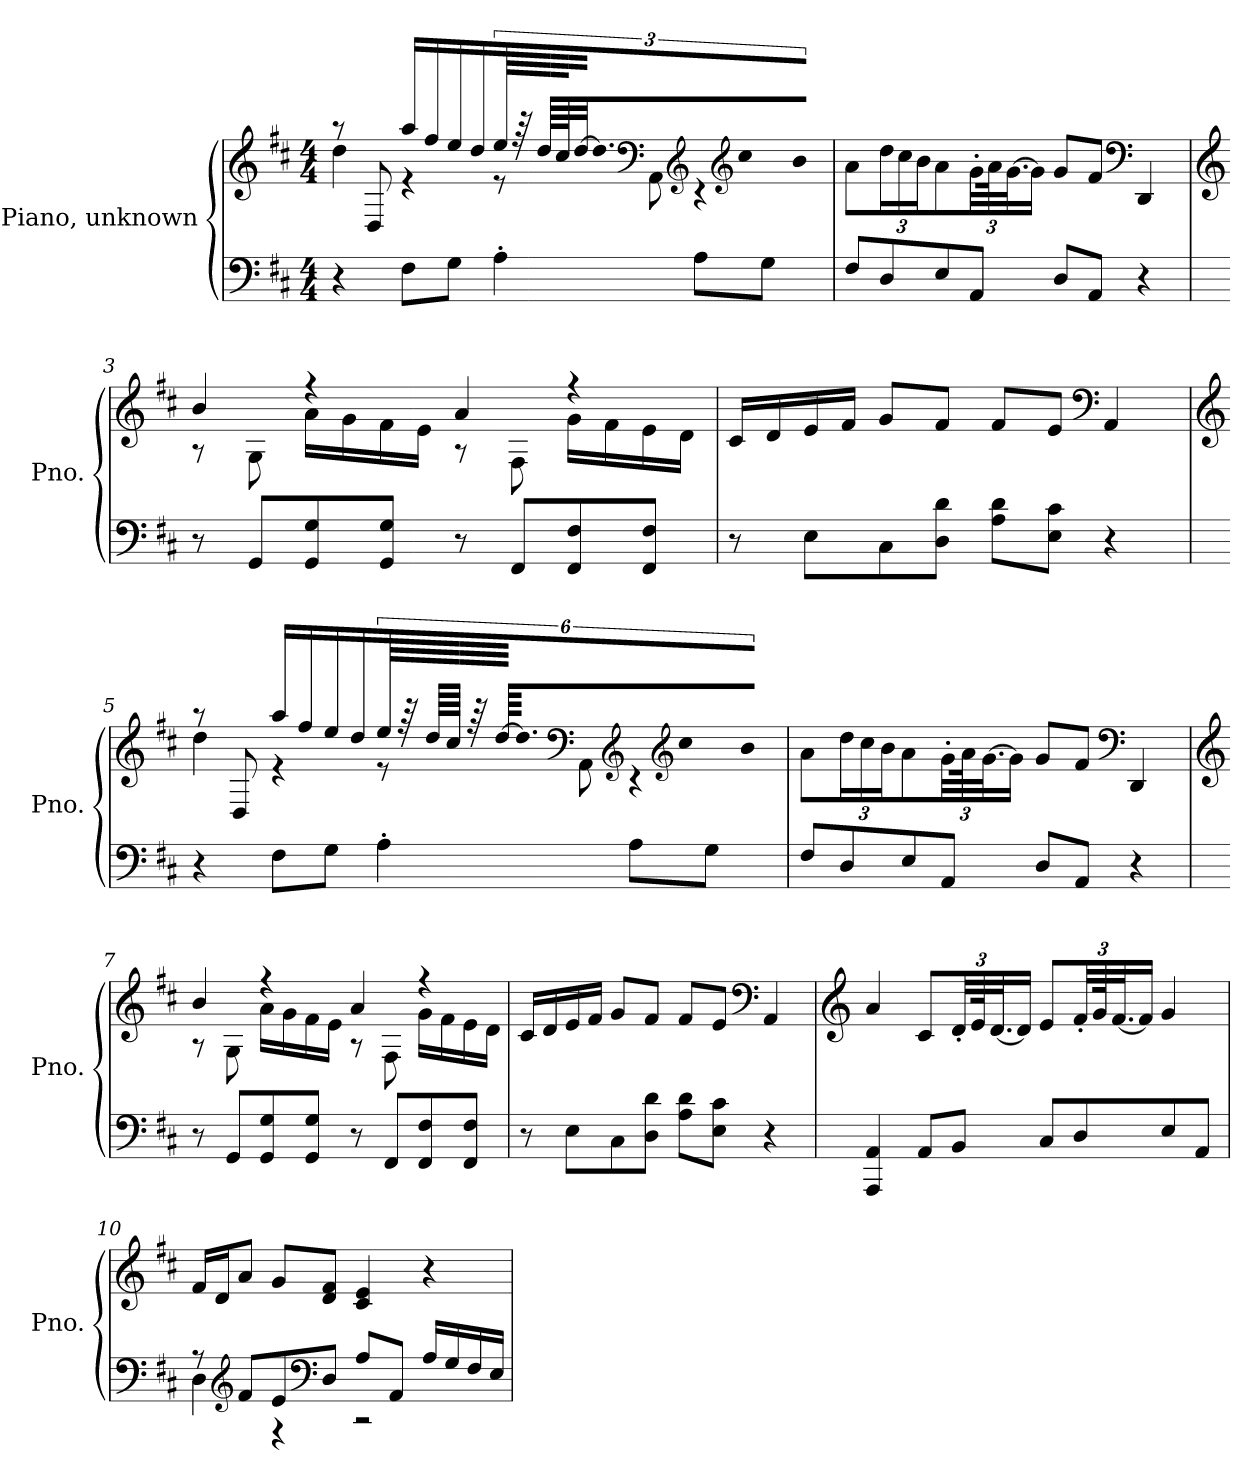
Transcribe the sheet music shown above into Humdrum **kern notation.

**kern	**kern
*part1	*part1
*staff2	*staff1
*I"Piano, unknown	*
*I'Pno.	*
*clefF4	*clefG2
*k[f#c#]	*k[f#c#]
*M4/4	*M4/4
*MM120	*MM120
=1	=1
*	*^
4r	8r	4dd\
.	8D/	.
8F#\L	16aa/LL	4r
.	16ff#/	.
8G\J	16ee/	.
.	16dd/	.
4A'\	96ee/JJkk	8r
.	96r	.
.	96dd/LLLL	.
*	*Xbrackettup	*
.	96cc#/J	.
.	[48dd/JJ	.
.	8.dd/]	.
*	*clefF4	*
.	.	8AA\
*	*clefG2	*
8A\L	8cc#/	4r
8G\J	8b/J	.
*	*v	*v
=2	=2
8F#/L	8a\L
8D/	24dd\L
.	24cc#\
.	24b\J
8E/	8a\
8AA/J	48g'\LL
.	96a\K
.	[48.g\J
.	16g\JJ]
8D/L	8g/L
8AA/J	8f#/J
*	*clefF4
4r	4DD/
!!LO:LB:g=z
=3	=3
*	*clefG2
*	*^
8r	4b/	8r
8GG/L	.	8G\
8GG/ 8G/	4r	16a\LL
.	.	16g\
8GG/ 8G/J	.	16f#\
.	.	16e\JJ
8r	4a/	8r
8FF#/L	.	8F#\
8FF#/ 8F#/	4r	16g\LL
.	.	16f#\
8FF#/ 8F#/J	.	16e\
.	.	16d\JJ
*	*v	*v
=4	=4
8r	16c#/LL
.	16d/
8E\L	16e/
.	16f#/JJ
8C#\	8g/L
8D\ 8d\J	8f#/J
8A\ 8d\L	8f#/L
8E\ 8c#\J	8e/J
*	*clefF4
4r	4AA/
!!LO:LB:g=z
=5	=5
*	*clefG2
*	*^
4r	8r	4dd\
.	8D/	.
8F#\L	16aa/LL	4r
.	16ff#/	.
8G\J	16ee/	.
.	16dd/	.
*	*brackettup	*
4A'\	96ee/JJkk	8r
.	96r	.
.	96dd/LLLL	.
.	96cc#/JJJJ	.
.	96r	.
.	[96dd/KKKL	.
.	8.dd/]	.
*	*clefF4	*
.	.	8AA\
*	*clefG2	*
8A\L	8cc#/	4r
8G\J	8b/J	.
*	*v	*v
=6	=6
8F#/L	8a\L
*	*Xbrackettup
8D/	24dd\L
.	24cc#\
.	24b\J
8E/	8a\
8AA/J	48g'\LL
.	96a\K
.	[48.g\J
.	16g\JJ]
8D/L	8g/L
8AA/J	8f#/J
*	*clefF4
4r	4DD/
!!LO:LB:g=z
=7	=7
*	*clefG2
*	*^
8r	4b/	8r
8GG/L	.	8G\
8GG/ 8G/	4r	16a\LL
.	.	16g\
8GG/ 8G/J	.	16f#\
.	.	16e\JJ
8r	4a/	8r
8FF#/L	.	8F#\
8FF#/ 8F#/	4r	16g\LL
.	.	16f#\
8FF#/ 8F#/J	.	16e\
.	.	16d\JJ
*	*v	*v
=8	=8
8r	16c#/LL
.	16d/
8E\L	16e/
.	16f#/JJ
8C#\	8g/L
8D\ 8d\J	8f#/J
8A\ 8d\L	8f#/L
8E\ 8c#\J	8e/J
*	*clefF4
4r	4AA/
=9	=9
*	*clefG2
4AAA/ 4AA/	4a/
8AA/L	8c#/L
8BB/J	48d'/LL
.	96e/K
.	[48.d/J
.	16d/JJ]
8C#/L	8e/L
8D/	48f#'/LL
.	96g/K
.	[48.f#/J
.	16f#/JJ]
8E/	4g/
8AA/J	.
!!LO:LB:g=z
=10	=10
*^	*
8r	4D\	16f#/LL
.	.	16d/J
*clefG2	*	*
8f#/L	.	8a/J
8e/	4r	8g/L
*clefF4	*	*
8D/J	.	8d/ 8f#/J
8A/L	2r	4c#/ 4e/
8AA/J	.	.
16A/LL	.	4r
16G/	.	.
16F#/	.	.
16E/JJ	.	.
*v	*v	*
=	=
*-	*-
